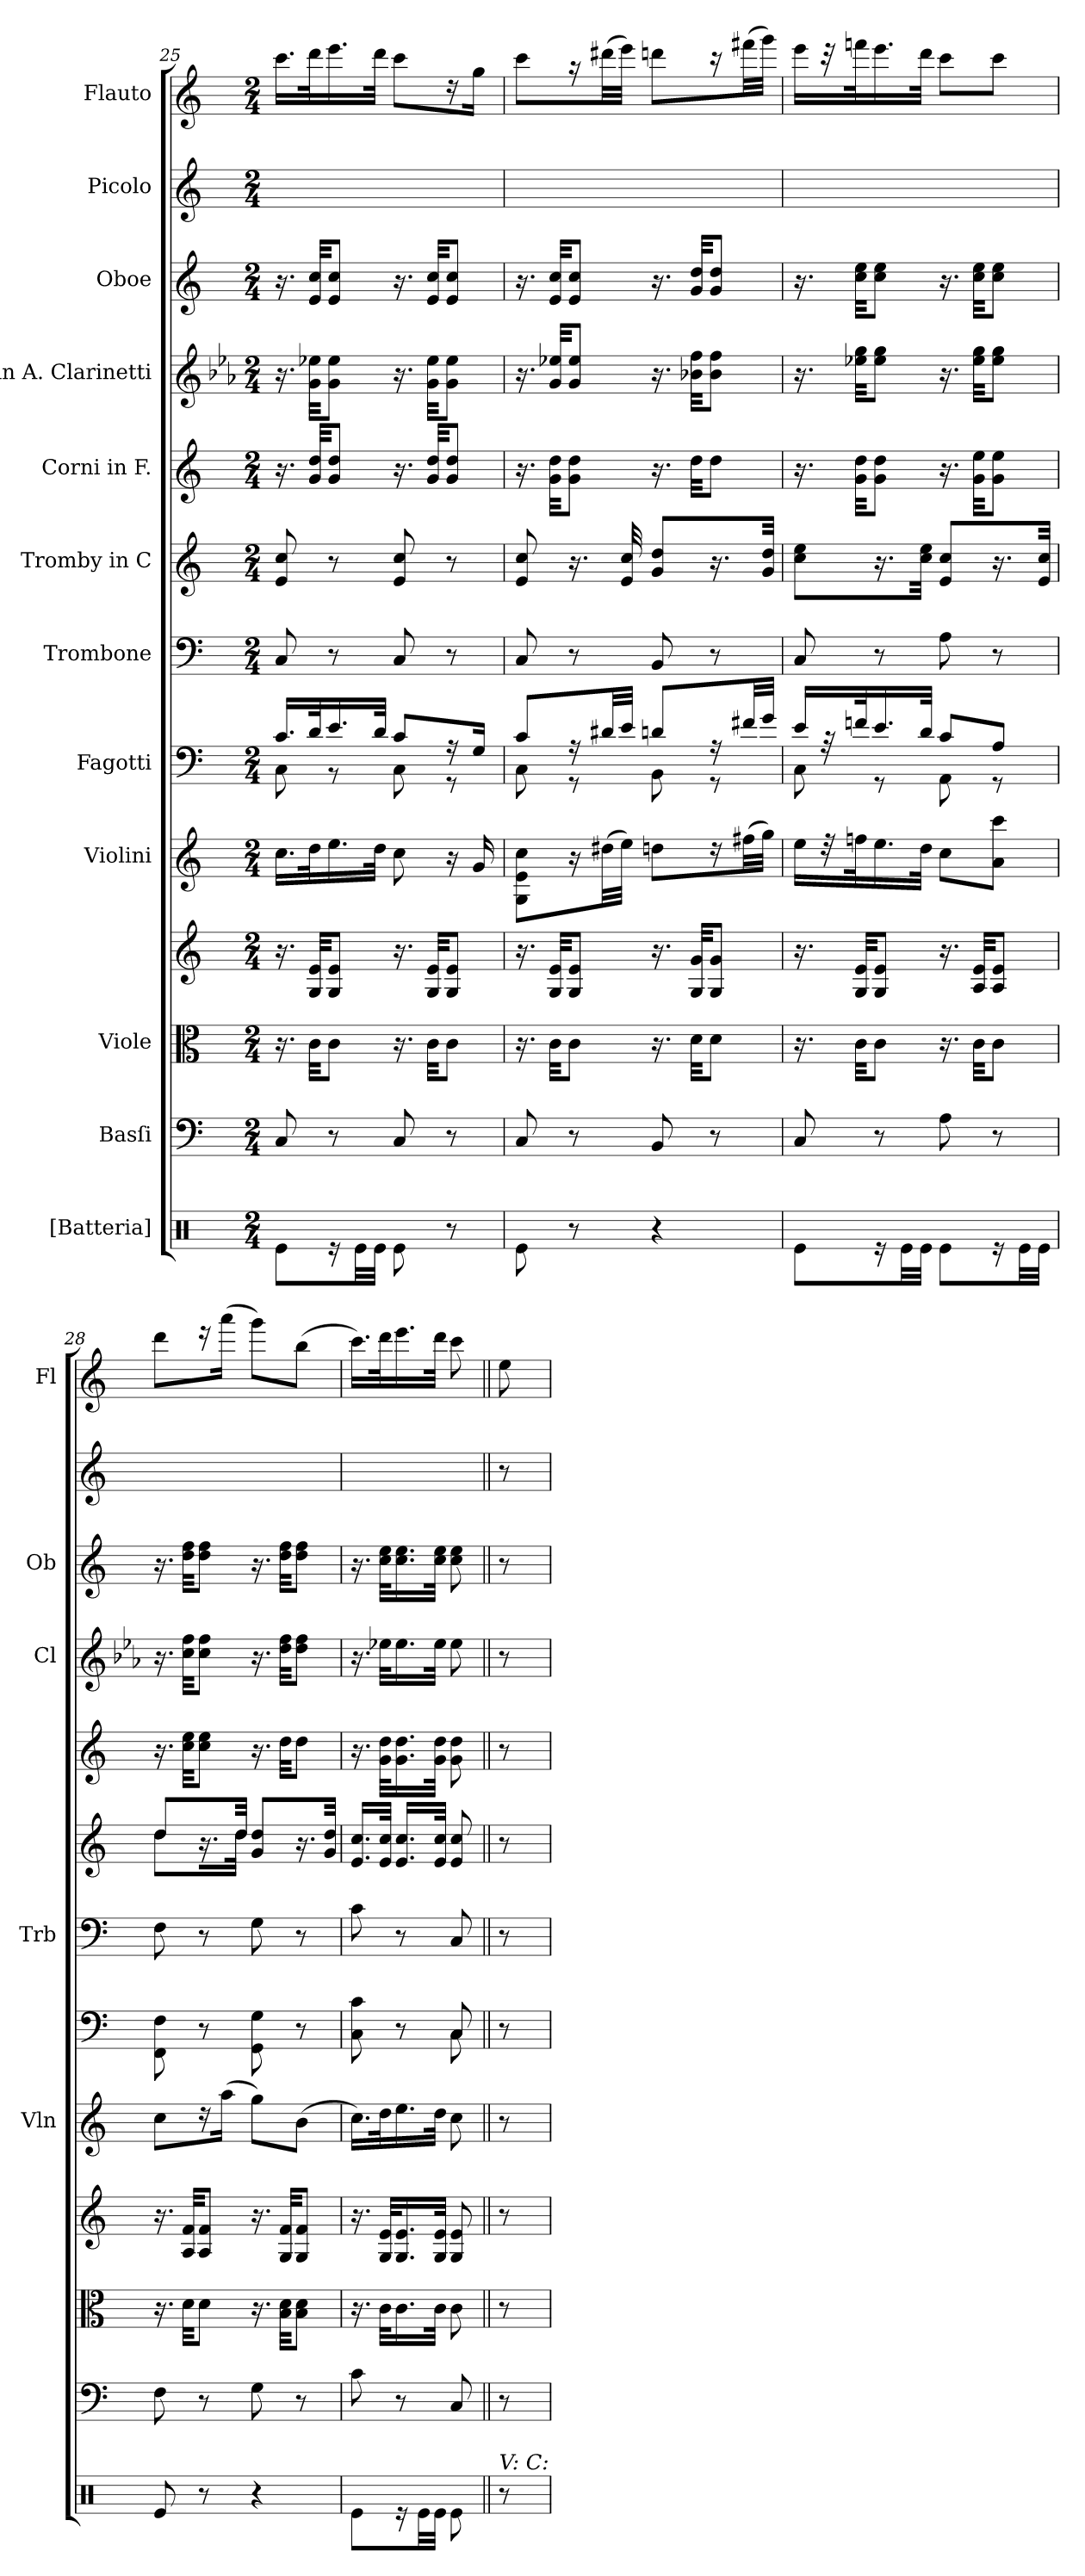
**kern	**kern	**kern	**kern	**kern	**kern	**kern	**kern	**kern	**kern	**kern	**kern	**kern
*part13	*part12	*part11	*part10	*part9	*part8	*part7	*part6	*part5	*part4	*part3	*part2	*part1
*staff13	*staff12	*staff11	*staff10	*staff9	*staff8	*staff7	*staff6	*staff5	*staff4	*staff3	*staff2	*staff1
*I"[Batteria]	*I"Basſi	*I"Viole	*	*I"Violini	*I"Fagotti	*I"Trombone	*I"Tromby in C	*I"Corni in F.	*I"in A. Clarinetti	*I"Oboe	*I"Picolo	*I"Flauto
*	*	*	*	*I'Vln	*	*I'Trb	*	*	*I'Cl	*I'Ob	*	*I'Fl
*clefX	*clefF4	*clefC3	*clefG2	*clefG2	*clefF4	*clefF4	*clefG2	*clefG2	*clefG2	*clefG2	*clefG2	*clefG2
*	*	*	*	*	*	*	*	*ITrd4c7	*ITrd2c3	*	*	*
*k[]	*k[]	*k[]	*k[]	*k[]	*k[]	*k[]	*k[]	*k[b-]	*k[]	*k[]	*k[]	*k[]
*M2/4	*M2/4	*M2/4	*M2/4	*M2/4	*M2/4	*M2/4	*M2/4	*M2/4	*M2/4	*M2/4	*M2/4	*M2/4
=25	=25	=25	=25	=25	=25	=25	=25	=25	=25	=25	=25	=25
*	*	*	*	*	*^	*	*	*	*	*	*	*
8Re\L	8C/	16.r	16.r	16.cc\LL	16.c/LL	8C\	8C/	8e/ 8cc/	16.r	16.r	16.r	16.ccc\LLyy	16.ccc\LL
.	.	32c\KKL	32G/ 32e/KKL	32dd\K	32d/K	.	.	.	32c/ 32g/KKL	32e\ 32ccn\KKL	32e/ 32cc/KKL	32ddd\Kyy	32ddd\K
16r	8r	8c\J	8G/ 8e/J	16.ee\	16.e/	8r	8r	8r	8c/ 8g/J	8e\ 8cc\J	8e/ 8cc/J	16.eee\yy	16.eee\
32Re\LL	.	.	.	.	.	.	.	.	.	.	.	.	.
32Re\JJJ	.	.	.	32dd\JJk	32d/JJk	.	.	.	.	.	.	32ddd\JJkyy	32ddd\JJk
8Re\	8C/	16.r	16.r	8cc\	8c/L	8C\	8C/	8e/ 8cc/	16.r	16.r	16.r	8ccc\Lyy	8ccc\L
.	.	32c\KKL	32G/ 32e/KKL	.	.	.	.	.	32c/ 32g/KKL	32e\ 32cc\KKL	32e/ 32cc/KKL	.	.
8r	8r	8c\J	8G/ 8e/J	16r	16rA	8rGG	8r	8r	8c/ 8g/J	8e\ 8cc\J	8e/ 8cc/J	16ryy	16rdd
.	.	.	.	16g/	16G/Jk	.	.	.	.	.	.	16gg\Jkyy	16gg\Jk
=26	=26	=26	=26	=26	=26	=26	=26	=26	=26	=26	=26	=26	=26
8Re\	8C/	16.r	16.r	8G\ 8e\ 8cc\L	8c/L	8C\	8C/	8e/ 8cc/	16.r	16.r	16.r	8ccc\Lyy	8ccc\L
.	.	32c\KKL	32G/ 32e/KKL	.	.	.	.	.	32c\ 32g\KKL	32e/ 32ccn/KKL	32e/ 32cc/KKL	.	.
8r	8r	8c\J	8G/ 8e/J	16r	16rA	8rGG	8r	16.r	8c\ 8g\J	8e/ 8cc/J	8e/ 8cc/J	16ryy	16r
.	.	.	.	(>32dd#X\LL	32d#X/LL	.	.	.	.	.	.	32ddd#X\LLyy	(>32ddd#X\LL
.	.	.	.	32ee\JJJ)	32e/JJJ	.	.	32e/ 32cc/	.	.	.	32eee\JJJyy	32eee\JJJ)
4r	8BB/	16.r	16.r	8ddn\L	8dn/L	8BB\	8BB/	8g/ 8dd/L	16.r	16.r	16.r	8dddn\Lyy	8dddn\L
.	.	32d\KKL	32G/ 32g/KKL	.	.	.	.	.	32g\KKL	32gn\ 32dd\KKL	32g/ 32dd/KKL	.	.
.	8r	8d\J	8G/ 8g/J	16r	16rA	8rGG	8r	16.r	8g\J	8g\ 8dd\J	8g/ 8dd/J	16ryy	16r
.	.	.	.	(>32ff#X\LL	32f#X/LL	.	.	.	.	.	.	32fff#X\LLyy	(>32fff#X\LL
.	.	.	.	32gg\JJJ)	32g/JJJ	.	.	32g/ 32dd/Jkk	.	.	.	32ggg\JJJyy	32ggg\JJJ)
=27	=27	=27	=27	=27	=27	=27	=27	=27	=27	=27	=27	=27	=27
8Re\L	8C/	16.r	16.r	16ee\LL	16e/LL	8C\	8C/	8cc\ 8ee\L	16.r	16.r	16.r	16eee\LLyy	16eee\LL
.	.	.	.	32r	32rA	.	.	.	.	.	.	32ryy	32r
.	.	32c\KKL	32G/ 32e/KKL	32ffn\K	32fn/K	.	.	.	32c\ 32g\KKL	32ccn\ 32ee\KKL	32cc\ 32ee\KKL	32fffn\Kyy	32fffn\K
16r	8r	8c\J	8G/ 8e/J	16.ee\	16.e/	8r	8r	16.r	8c\ 8g\J	8cc\ 8ee\J	8cc\ 8ee\J	16.eee\yy	16.eee\
32Re\LL	.	.	.	.	.	.	.	.	.	.	.	.	.
32Re\JJJ	.	.	.	32dd\JJk	32d/JJk	.	.	32cc\ 32ee\Jkk	.	.	.	32ddd\JJkyy	32ddd\JJk
8Re\L	8A\	16.r	16.r	8cc\L	8c/L	8AA\	8A\	8e/ 8cc/L	16.r	16.r	16.r	8ccc\Lyy	8ccc\L
.	.	32c\KKL	32A/ 32e/KKL	.	.	.	.	.	32c\ 32a\KKL	32cc\ 32ee\KKL	32cc\ 32ee\KKL	.	.
16r	8r	8c\J	8A/ 8e/J	8a\ 8ccc\J	8A/J	8r	8r	16.r	8c\ 8a\J	8cc\ 8ee\J	8cc\ 8ee\J	8ccc\Jyy	8ccc\J
32Re\LL	.	.	.	.	.	.	.	.	.	.	.	.	.
32Re\JJJ	.	.	.	.	.	.	.	32e/ 32cc/Jkk	.	.	.	.	.
*	*	*	*	*	*v	*v	*	*	*	*	*	*	*
=28	=28	=28	=28	=28	=28	=28	=28	=28	=28	=28	=28	=28
*	*	*	*	*	*	*	*^	*	*	*	*	*
8Re/	8F\	16.r	16.r	8cc\L	8FF\ 8F\	8F\	8dd/L	8dd\L	16.r	16.r	16.r	8ddd\Lyy	8ddd\L
.	.	32d\KKL	32A/ 32f/KKL	.	.	.	.	.	32f\ 32a\KKL	32a\ 32dd\KKL	32dd\ 32ff\KKL	.	.
8r	8r	8d\J	8A/ 8f/J	16r	8r	8r	16.r	16.ryy	8f\ 8a\J	8a\ 8dd\J	8dd\ 8ff\J	16ryy	16r
.	.	.	.	(>16aa\Jk	.	.	.	.	.	.	.	16aaa\Jkyy	(>16aaa\Jk
.	.	.	.	.	.	.	32dd/Jkk	32dd\Jkk	.	.	.	.	.
4r	8G\	16.r	16.r	8gg\L)	8GG\ 8G\	8G\	8g/ 8dd/L	4ryy	16.r	16.r	16.r	8ggg\Lyy	8ggg\L)
.	.	32B\ 32d\KKL	32G/ 32f/KKL	.	.	.	.	.	32g\KKL	32b\ 32dd\KKL	32dd\ 32ff\KKL	.	.
.	8r	8B\ 8d\J	8G/ 8f/J	(>8b\J	8r	8r	16.r	.	8g\J	8b\ 8dd\J	8dd\ 8ff\J	8bb\Jyy	(>8bb\J
.	.	.	.	.	.	.	32g/ 32dd/Jkk	.	.	.	.	.	.
*	*	*	*	*	*	*	*v	*v	*	*	*	*	*
=29	=29	=29	=29	=29	=29	=29	=29	=29	=29	=29	=29	=29
*	*	*	*	*	*^	*	*	*	*	*	*	*
8Re\L	8c\	16.r	16.r	16.cc\LL)	8C\ 8c\	4ryy	8c\	16.e/ 16.cc/LL	16.r	16.r	16.r	16.ccc\LLyy	16.ccc\LL)
.	.	32c\KLL	32G/ 32e/KLL	32dd\K	.	.	.	32e/ 32cc/JJk	32c\ 32g\KLL	32ccn\KLL	32cc\ 32ee\KLL	32ddd\Kyy	32ddd\K
16r	8r	16.c\	16.G/ 16.e/	16.ee\	8r	.	8r	16.e/ 16.cc/LL	16.c\ 16.g\	16.cc\	16.cc\ 16.ee\	16.eee\yy	16.eee\
32Re\LL	.	.	.	.	.	.	.	.	.	.	.	.	.
32Re\JJJ	.	32c\JJk	32G/ 32e/JJk	32dd\JJk	.	.	.	32e/ 32cc/JJk	32c\ 32g\JJk	32cc\JJk	32cc\ 32ee\JJk	32ddd\JJkyy	32ddd\JJk
8Re\	8C/	8c\	8G/ 8e/	8cc\	8C/	8C\	8C/	8e/ 8cc/	8c\ 8g\	8cc\	8cc\ 8ee\	8ccc\yy	8ccc\
=||	=||	=||	=||	=||	=||	=||	=||	=||	=||	=||	=||	=||	=||
!LO:TX:a:i:t=V&colon; C&colon;	!	!	!	!	!	!	!	!	!	!	!	!	!
*	*	*	*	*	*v	*v	*	*	*	*	*	*	*
8r	8r	8r	8r	8r	8r	8r	8r	8r	8r	8r	8r	8ee\
=	=	=	=	=	=	=	=	=	=	=	=	=
*-	*-	*-	*-	*-	*-	*-	*-	*-	*-	*-	*-	*-
